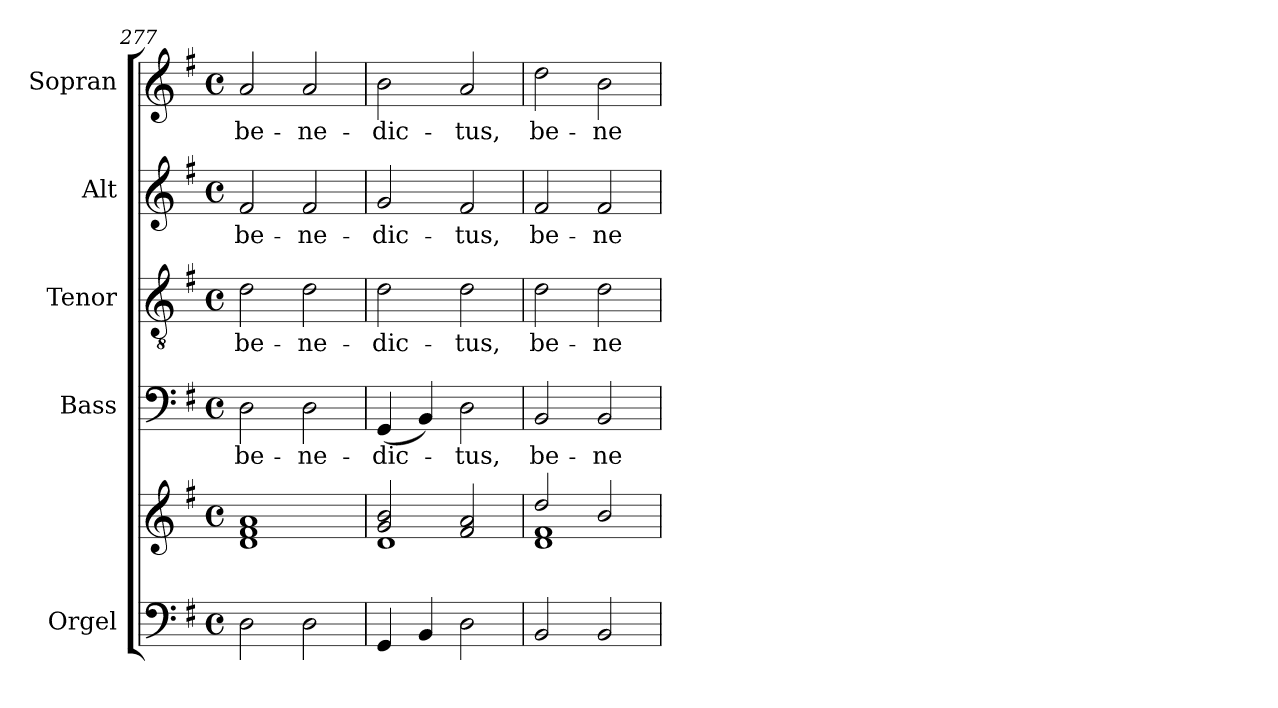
**kern	**kern	**kern	**text	**kern	**text	**kern	**text	**kern	**text
*part5	*part5	*part4	*part4	*part3	*part3	*part2	*part2	*part1	*part1
*staff6	*staff5	*staff4	*staff4	*staff3	*staff3	*staff2	*staff2	*staff1	*staff1
*I"Orgel	*	*I"Bass	*	*I"Tenor	*	*I"Alt	*	*I"Sopran	*
*I'Org.	*	*I'B.	*	*I'T.	*	*I'A.	*	*I'S.	*
*clefF4	*clefG2	*clefF4	*	*clefGv2	*	*clefG2	*	*clefG2	*
*k[f#]	*k[f#]	*k[f#]	*	*k[f#]	*	*k[f#]	*	*k[f#]	*
*G:	*G:	*G:	*	*G:	*	*G:	*	*G:	*
*M4/4	*M4/4	*M4/4	*	*M4/4	*	*M4/4	*	*M4/4	*
*met(c)	*met(c)	*met(c)	*	*met(c)	*	*met(c)	*	*met(c)	*
=277	=277	=277	=277	=277	=277	=277	=277	=277	=277
2D\	1d 1f# 1a	2D\	be-	2d\	be-	2f#/	be-	2a/	be-
2D\	.	2D\	-ne-	2d\	-ne-	2f#/	-ne-	2a/	-ne-
=278	=278	=278	=278	=278	=278	=278	=278	=278	=278
*	*^	*	*	*	*	*	*	*	*
4GG/	2g/ 2b/	1d	(4GG/	-dic-	2d\	-dic-	2g/	-dic-	2b\	-dic-
4BB/	.	.	4BB/)	.	.	.	.	.	.	.
2D\	2f#/ 2a/	.	2D\	-tus,	2d\	-tus,	2f#/	-tus,	2a/	-tus,
=279	=279	=279	=279	=279	=279	=279	=279	=279	=279	=279
2BB/	2dd/	1d 1f#	2BB/	be-	2d\	be-	2f#/	be-	2dd\	be-
2BB/	2b/	.	2BB/	-ne-	2d\	-ne-	2f#/	-ne-	2b\	-ne-
*	*v	*v	*	*	*	*	*	*	*	*
=	=	=	=	=	=	=	=	=	=
*-	*-	*-	*-	*-	*-	*-	*-	*-	*-
